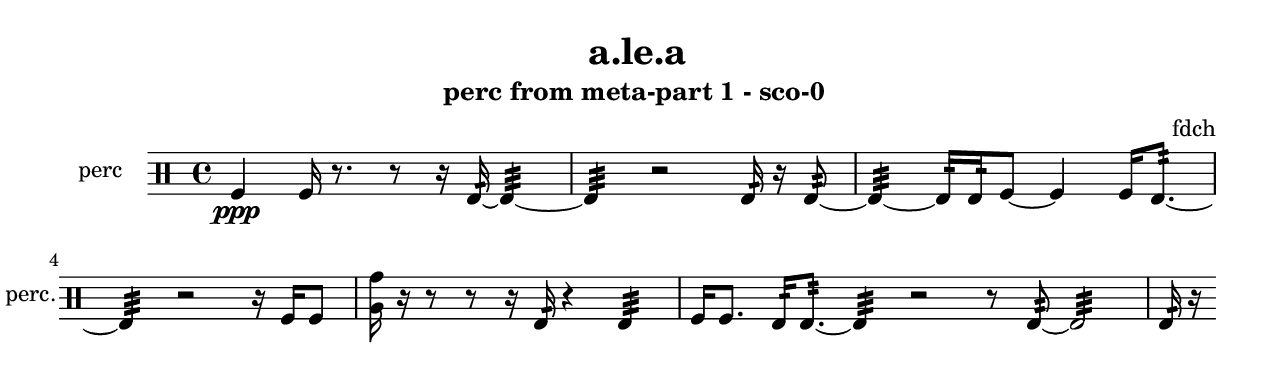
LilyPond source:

\version "2.19.56" 

perc_one_part = \relative c {

  \time 4/4

  \clef percussion 
  % ________________________________________bar 1 :
  f4\ppp 
  f16  r8. 
  r8  r16  e16:32~ 
  e4:32~  |
  % ________________________________________bar 2 :
  e4:32 
  r2 
  e16:32  r16  e8:32~  |
  % ________________________________________bar 3 :
  e4:32~ 
  e16:32  e16:32  f8~ 
  f4 
  f16  e8.:32~  |
  % ________________________________________bar 4 :
  e4:32 
  r2 
  r16  f16  f8~  |
  % ________________________________________bar 5 :
  <a g' >16  r16  r8 
  r8  r16  e16:32 
  r4  |
  % ________________________________________bar 2 :
  e4:32 
  f16  f8. 
  e16:32  e8.:32~ 
  e4:32~  |
  % ________________________________________bar 3 :
  r2 
  r8  e8:32~  |
  % ________________________________________bar 2 :
  e2:32 
  e16:32  r16 
}



\header {
  title = "a.le.a"
  subtitle = "perc from meta-part 1 - sco-0 "
  composer = "fdch"
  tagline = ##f
}
\paper {
  max-systems-per-page = #8
}
\score {
  <<
    \set Score.skipBars = ##t
    \new Staff \with { 
      instrumentName = "perc" 
      shortInstrumentName = "perc."} 
    {
      <<
        \new Voice {
          \perc_one_part
        }
      >>
    }
  >>
  \layout {
    \mergeDifferentlyHeadedOn
    \mergeDifferentlyDottedOn
    #(set-default-paper-size "letter")
  }
}
